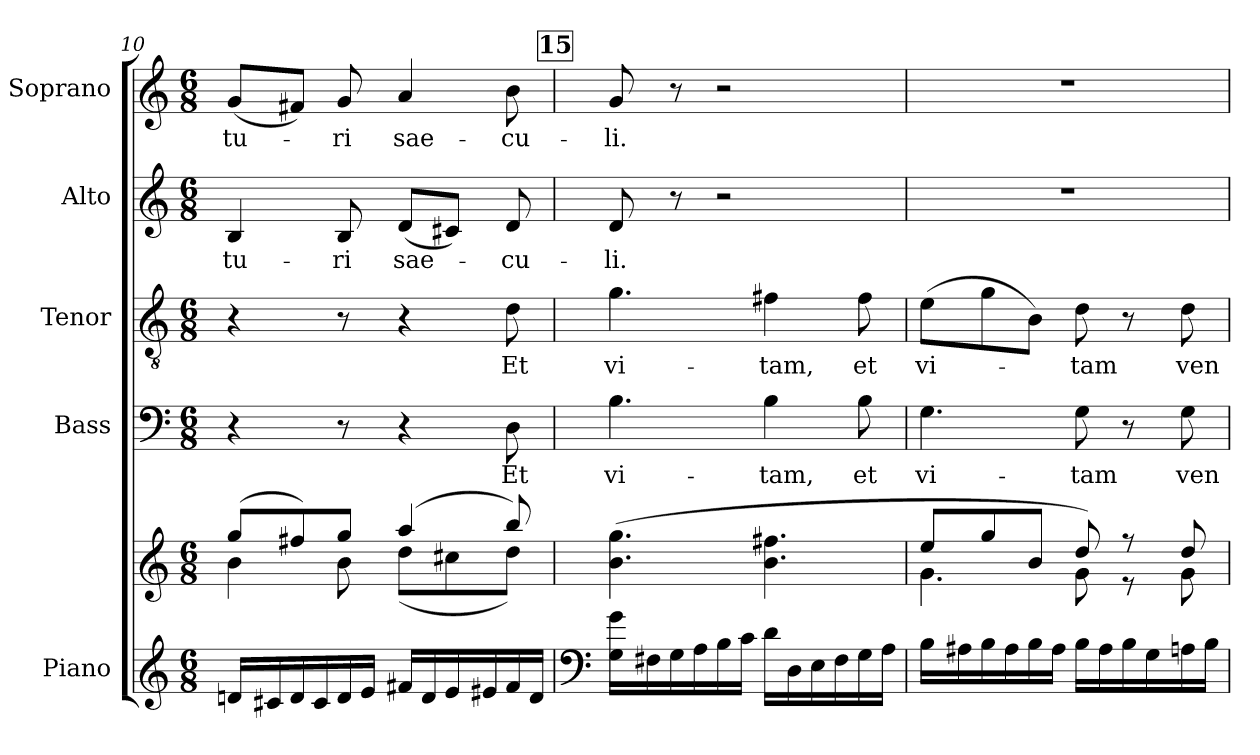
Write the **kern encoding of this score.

**kern	**kern	**kern	**text	**kern	**text	**kern	**text	**kern	**text
*part5	*part5	*part4	*part4	*part3	*part3	*part2	*part2	*part1	*part1
*staff6	*staff5	*staff4	*staff4	*staff3	*staff3	*staff2	*staff2	*staff1	*staff1
*I"Piano	*	*I"Bass	*	*I"Tenor	*	*I"Alto	*	*I"Soprano	*
*I'Pno.	*	*I'B.	*	*I'T.	*	*I'A.	*	*I'S.	*
!!LO:LB:g=z
*clefG2	*clefG2	*clefF4	*	*clefGv2	*	*clefG2	*	*clefG2	*
*k[]	*k[]	*k[]	*	*k[]	*	*k[]	*	*k[]	*
*M6/8	*M6/8	*M6/8	*	*M6/8	*	*M6/8	*	*M6/8	*
=10	=10	=10	=10	=10	=10	=10	=10	=10	=10
*	*^	*	*	*	*	*	*	*	*
!	!	!	!	!	!	!	!	!LO:LY:b	!	!LO:LY:b
16dn/LL	(>8gg/L	4b\	4r	.	4r	.	4B/	-tu-	(<8g/L	-tu-
16c#X/	.	.	.	.	.	.	.	.	.	.
16d/	8ff#X/)	.	.	.	.	.	.	.	8f#X/J)	.
16c#/	.	.	.	.	.	.	.	.	.	.
!	!	!	!	!	!	!	!	!LO:LY:b	!	!LO:LY:b
16d/	8gg/J	8b\	8r	.	8r	.	8B/	-ri	8g/	-ri
16e/JJ	.	.	.	.	.	.	.	.	.	.
!	!	!	!	!	!	!	!	!LO:LY:b	!	!LO:LY:b
16f#X/LL	(>4aa/	(<8dd\L	4r	.	4r	.	(<8d/L	sae-	4a/	sae-
16d/	.	.	.	.	.	.	.	.	.	.
16e/	.	8cc#X\	.	.	.	.	8c#X/J)	.	.	.
16e#X/	.	.	.	.	.	.	.	.	.	.
!	!	!	!	!LO:LY:b	!	!LO:LY:b	!	!LO:LY:b	!	!LO:LY:b
16f#/	8bb/)	8dd\J)	8D\	Et	8d\	Et	8d/	-cu-	8b\	-cu-
16d/JJ	.	.	.	.	.	.	.	.	.	.
*	*v	*v	*	*	*	*	*	*	*	*
!!LO:REH:place=s1:a:B:fs=14:t=15
=11	=11	=11	=11	=11	=11	=11	=11	=11	=11
*clefF4	*	*	*	*	*	*	*	*	*
!	!	!	!LO:LY:b	!	!LO:LY:b	!	!LO:LY:b	!	!LO:LY:b
16G\ 16g\LL	(>4.b\ 4.gg\	4.B\	vi-	4.g\	vi-	8d/	-li.	8g/	-li.
16F#X\	.	.	.	.	.	.	.	.	.
16G\	.	.	.	.	.	8r	.	8r	.
16A\	.	.	.	.	.	.	.	.	.
16B\	.	.	.	.	.	2r	.	2r	.
16c\JJ	.	.	.	.	.	.	.	.	.
!	!	!	!LO:LY:b	!	!LO:LY:b	!	!	!	!
16d\LL	4.b\ 4.ff#X\	4B\	-tam,	4f#X\	-tam,	.	.	.	.
16D\	.	.	.	.	.	.	.	.	.
16E\	.	.	.	.	.	.	.	.	.
16F#\	.	.	.	.	.	.	.	.	.
!	!	!	!LO:LY:b	!	!LO:LY:b	!	!	!	!
16G\	.	8B\	et	8f#\	et	.	.	.	.
16A\JJ	.	.	.	.	.	.	.	.	.
=12	=12	=12	=12	=12	=12	=12	=12	=12	=12
*	*^	*	*	*	*	*	*	*	*
!	!	!	!	!LO:LY:b	!	!LO:LY:b	!	!	!	!
16B\LL	8ee/L	4.g\	4.G\	vi-	(>8e\L	vi-	2.r	.	2.r	.
16A#X\	.	.	.	.	.	.	.	.	.	.
16B\	8gg/	.	.	.	8g\	.	.	.	.	.
16A#\	.	.	.	.	.	.	.	.	.	.
16B\	8b/J	.	.	.	8B\J)	.	.	.	.	.
16A#\JJ	.	.	.	.	.	.	.	.	.	.
!	!	!	!	!LO:LY:b	!	!LO:LY:b	!	!	!	!
16B\LL	8dd/)	8g\	8G\	-tam	8d\	-tam	.	.	.	.
16A#\	.	.	.	.	.	.	.	.	.	.
16B\	8r	8r	8r	.	8r	.	.	.	.	.
16G\	.	.	.	.	.	.	.	.	.	.
!	!	!	!	!LO:LY:b	!	!LO:LY:b	!	!	!	!
16An\	8dd/	8g\	8G\	ven-	8d\	ven-	.	.	.	.
16B\JJ	.	.	.	.	.	.	.	.	.	.
*	*v	*v	*	*	*	*	*	*	*	*
=	=	=	=	=	=	=	=	=	=
*-	*-	*-	*-	*-	*-	*-	*-	*-	*-
